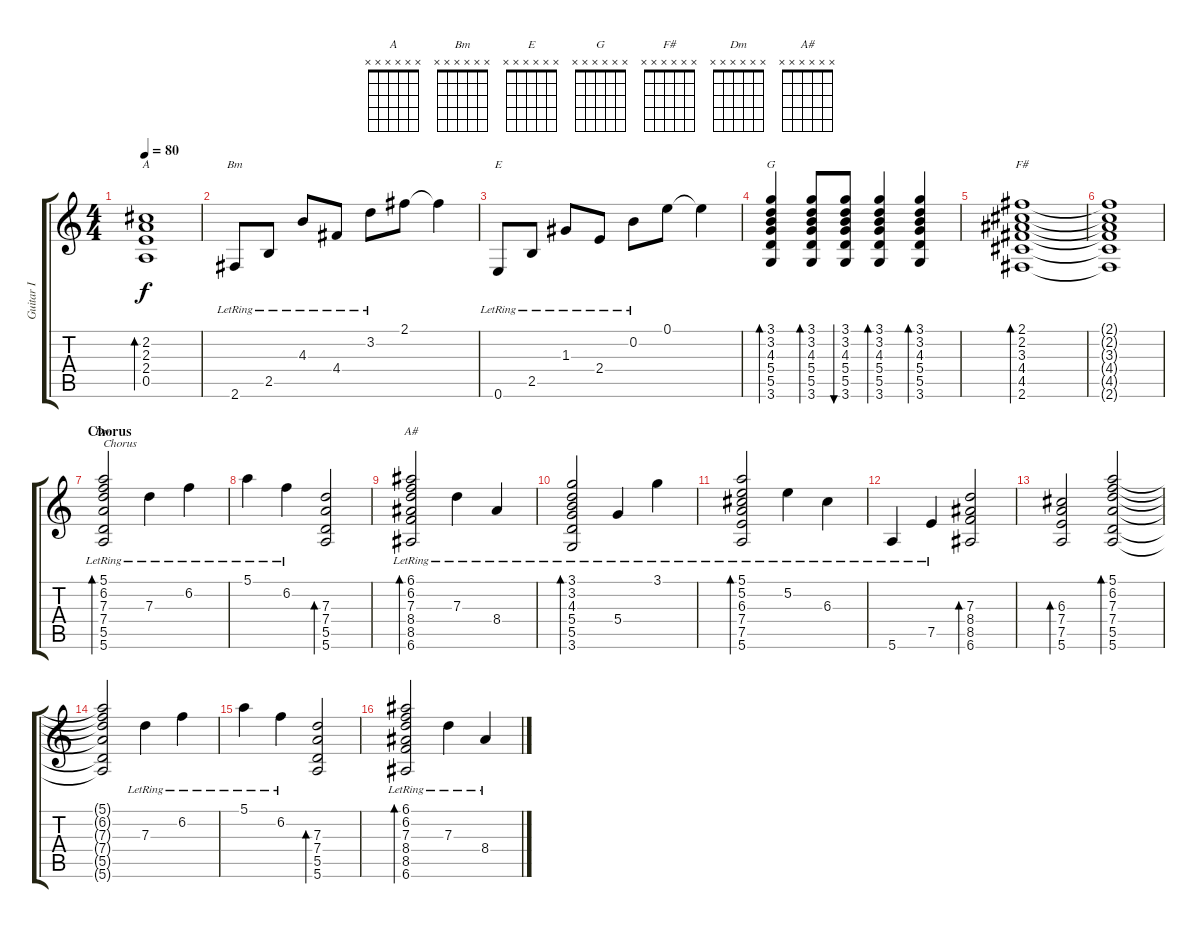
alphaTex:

\track ("Guitar I" "Guitar I") {instrument acousticguitarnylon}
\staff {score tabs}
\tuning (E4 B3 G3 D3 A2 E2) {hide}
\chord ("A" x x x x x x) {firstfret 0}
\chord ("Bm" x x x x x x) {firstfret 0}
\chord ("E" x x x x x x) {firstfret 0}
\chord ("G" x x x x x x) {firstfret 0}
\chord ("F#" x x x x x x) {firstfret 0}
\chord ("Dm" x x x x x x) {firstfret 0}
\chord ("A#" x x x x x x) {firstfret 0}
\ts (4 4)
\tempo 80
\clef g2
\ks c
(2.2 2.3 2.4 0.5).1{bd 60 ch "A" dy f} |
2.6{lr}.8{ch "Bm"} 2.5{lr}.8 4.3{lr}.8 4.4{lr}.8 3.2{lr}.8 2.1.8 2.1{t}.4 |
0.6{lr}.8{ch "E"} 2.5{lr}.8 1.3{lr}.8 2.4{lr}.8 0.2{lr}.8 0.1.8 0.1{t}.4 |
(3.1 3.2 4.3 5.4 5.5 3.6).4{bd 60 ch "G"} (3.1 3.2 4.3 5.4 5.5 3.6).8{bd 60} (3.1 3.2 4.3 5.4 5.5 3.6).8{bu 60} (3.1 3.2 4.3 5.4 5.5 3.6).4{bd 60} (3.1 3.2 4.3 5.4 5.5 3.6).4{bd 60} |
(2.1 2.2 3.3 4.4 4.5 2.6).1{bd 60 ch "F#"} |
(2.1{t} 2.2{t} 3.3{t} 4.4{t} 4.5{t} 2.6{t}).1 |
\section ("" "Chorus")
(5.1{lr} 6.2{lr} 7.3{lr} 7.4{lr} 5.5{lr} 5.6{lr}).2{bd 60 ch "Dm" txt "Chorus"} 7.3{lr}.4 6.2{lr}.4 |
5.1{lr}.4 6.2{lr}.4 (7.3 7.4 5.5 5.6).2{bd 60} |
(6.1{lr} 6.2{lr} 7.3{lr} 8.4{lr} 8.5{lr} 6.6{lr}).2{bd 60 ch "A#"} 7.3{lr}.4 8.4{lr}.4 |
(3.1{lr} 3.2{lr} 4.3{lr} 5.4{lr} 5.5{lr} 3.6{lr}).2{bd 60} 5.4{lr}.4 3.1{lr}.4 |
(5.1{lr} 5.2{lr} 6.3{lr} 7.4{lr} 7.5{lr} 5.6{lr}).2{bd 60} 5.2{lr}.4 6.3{lr}.4 |
5.6{lr}.4 7.5{lr}.4 (7.3 8.4 8.5 6.6).2{bd 60} |
(6.3 7.4 7.5 5.6).2{bd 60} (5.1 6.2 7.3 7.4 5.5 5.6).2{bd 60} |
(5.1{t} 6.2{t} 7.3{t} 7.4{t} 5.5{t} 5.6{t}).2 7.3{lr}.4 6.2{lr}.4 |
5.1{lr}.4 6.2{lr}.4 (7.3 7.4 5.5 5.6).2{bd 60} |
(6.1{lr} 6.2{lr} 7.3{lr} 8.4{lr} 8.5{lr} 6.6{lr}).2{bd 60} 7.3{lr}.4 8.4{lr}.4
